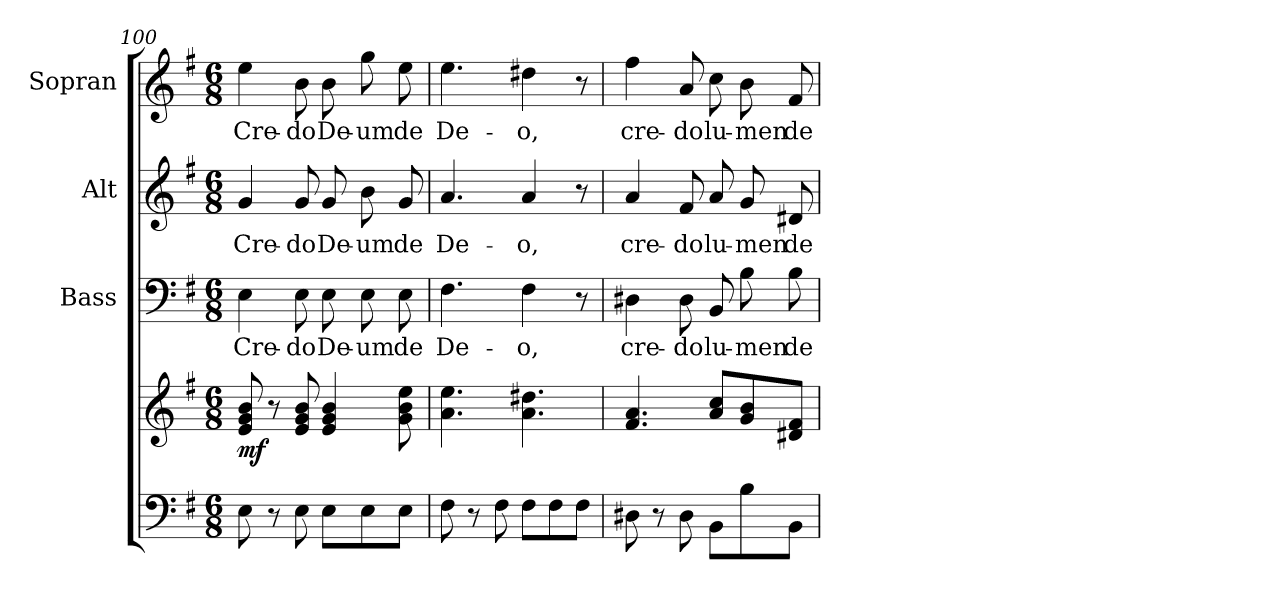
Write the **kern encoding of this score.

**kern	**kern	**dynam	**kern	**text	**kern	**text	**kern	**text
*part4	*part4	*part4	*part3	*part3	*part2	*part2	*part1	*part1
*staff5	*staff4	*staff4/5	*staff3	*staff3	*staff2	*staff2	*staff1	*staff1
*	*	*	*I"Bass	*	*I"Alt	*	*I"Sopran	*
*	*	*	*I'B.	*	*I'A.	*	*I'S.	*
*clefF4	*clefG2	*	*clefF4	*	*clefG2	*	*clefG2	*
*k[f#]	*k[f#]	*	*k[f#]	*	*k[f#]	*	*k[f#]	*
*G:	*G:	*	*G:	*	*G:	*	*G:	*
*M6/8	*M6/8	*	*M6/8	*	*M6/8	*	*M6/8	*
=100	=100	=100	=100	=100	=100	=100	=100	=100
!	!	!LO:DY:b	!	!LO:LY:b	!	!LO:LY:b	!	!LO:LY:b
8E\	8e/ 8g/ 8b/	mf	4E\	Cre-	4g/	Cre-	4ee\	Cre-
8r	8r	.	.	.	.	.	.	.
!	!	!	!	!LO:LY:b	!	!LO:LY:b	!	!LO:LY:b
8E\	8e/ 8g/ 8b/	.	8E\	-do	8g/	-do	8b\	-do
!	!	!	!	!LO:LY:b	!	!LO:LY:b	!	!LO:LY:b
8E\L	4e/ 4g/ 4b/	.	8E\	De-	8g/	De-	8b\	De-
!	!	!	!	!LO:LY:b	!	!LO:LY:b	!	!LO:LY:b
8E\	.	.	8E\	-um	8b\	-um	8gg\	-um
!	!	!	!	!LO:LY:b	!	!LO:LY:b	!	!LO:LY:b
8E\J	8g\ 8b\ 8ee\	.	8E\	de	8g/	de	8ee\	de
=101	=101	=101	=101	=101	=101	=101	=101	=101
!	!	!	!	!LO:LY:b	!	!LO:LY:b	!	!LO:LY:b
8F#\	4.a\ 4.ee\	.	4.F#\	De-	4.a/	De-	4.ee\	De-
8r	.	.	.	.	.	.	.	.
8F#\	.	.	.	.	.	.	.	.
!	!	!	!	!LO:LY:b	!	!LO:LY:b	!	!LO:LY:b
8F#\L	4.a\ 4.dd#X\	.	4F#\	-o,	4a/	-o,	4dd#X\	-o,
8F#\	.	.	.	.	.	.	.	.
8F#\J	.	.	8r	.	8r	.	8r	.
!!LO:PB:g=z
=102	=102	=102	=102	=102	=102	=102	=102	=102
!	!	!	!	!LO:LY:b	!	!LO:LY:b	!	!LO:LY:b
8D#X\	4.f#/ 4.a/	.	4D#X\	cre-	4a/	cre-	4ff#\	cre-
8r	.	.	.	.	.	.	.	.
!	!	!	!	!LO:LY:b	!	!LO:LY:b	!	!LO:LY:b
8D#\	.	.	8D#\	-do	8f#/	-do	8a/	-do
!	!	!	!	!LO:LY:b	!	!LO:LY:b	!	!LO:LY:b
8BB\L	8a/ 8cc/L	.	8BB/	lu-	8a/	lu-	8cc\	lu-
!	!	!	!	!LO:LY:b	!	!LO:LY:b	!	!LO:LY:b
8B\	8g/ 8b/	.	8B\	-men	8g/	-men	8b\	-men
!	!	!	!	!LO:LY:b	!	!LO:LY:b	!	!LO:LY:b
8BB\J	8d#X/ 8f#/J	.	8B\	de	8d#X/	de	8f#/	de
=	=	=	=	=	=	=	=	=
*-	*-	*-	*-	*-	*-	*-	*-	*-
